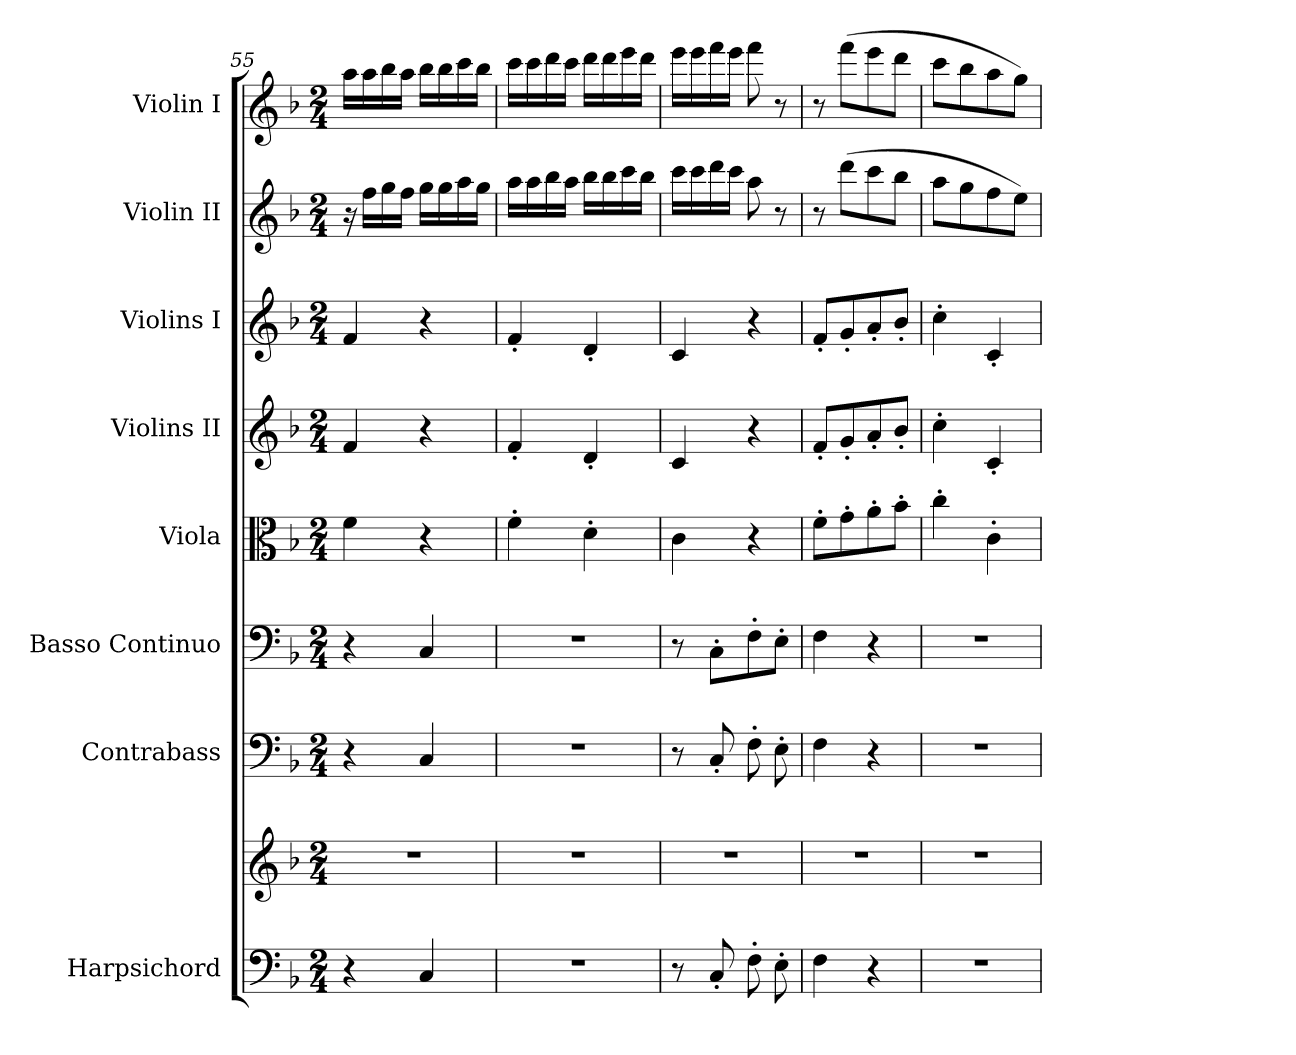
**kern	**kern	**kern	**kern	**kern	**kern	**kern	**kern	**kern
*part8	*part8	*part7	*part6	*part5	*part4	*part3	*part2	*part1
*staff9	*staff8	*staff7	*staff6	*staff5	*staff4	*staff3	*staff2	*staff1
*I"Harpsichord	*	*I"Contrabass	*I"Basso Continuo	*I"Viola	*I"Violins II	*I"Violins I	*I"Violin II	*I"Violin I
*I'Hch.	*	*I'Cb.	*I'B.C.	*I'Vla.	*I'Vlns. II	*I'Vlns. I	*I'Vln. II	*I'Vln. I
*clefF4	*clefG2	*clefF4	*clefF4	*clefC3	*clefG2	*clefG2	*clefG2	*clefG2
*	*	*ITrd7c12	*	*	*	*	*	*
*k[b-]	*k[b-]	*k[b-]	*k[b-]	*k[b-]	*k[b-]	*k[b-]	*k[b-]	*k[b-]
*M2/4	*M2/4	*M2/4	*M2/4	*M2/4	*M2/4	*M2/4	*M2/4	*M2/4
=55	=55	=55	=55	=55	=55	=55	=55	=55
4r	2r	4r	4r	4f\	4f/	4f/	16r	16aa\LL
.	.	.	.	.	.	.	16ff\LL	16aa\
.	.	.	.	.	.	.	16gg\	16bb-\
.	.	.	.	.	.	.	16ff\JJ	16aa\JJ
4C/	.	4CC/	4C/	4r	4r	4r	16gg\LL	16bb-\LL
.	.	.	.	.	.	.	16gg\	16bb-\
.	.	.	.	.	.	.	16aa\	16ccc\
.	.	.	.	.	.	.	16gg\JJ	16bb-\JJ
!!LO:PB:g=z
=56	=56	=56	=56	=56	=56	=56	=56	=56
2r	2r	2r	2r	4f'\	4f'/	4f'/	16aa\LL	16ccc\LL
.	.	.	.	.	.	.	16aa\	16ccc\
.	.	.	.	.	.	.	16bb-\	16ddd\
.	.	.	.	.	.	.	16aa\JJ	16ccc\JJ
.	.	.	.	4d'\	4d'/	4d'/	16bb-\LL	16ddd\LL
.	.	.	.	.	.	.	16bb-\	16ddd\
.	.	.	.	.	.	.	16ccc\	16eee\
.	.	.	.	.	.	.	16bb-\JJ	16ddd\JJ
=57	=57	=57	=57	=57	=57	=57	=57	=57
8r	2r	8r	8r	4c\	4c/	4c/	16ccc\LL	16eee\LL
.	.	.	.	.	.	.	16ccc\	16eee\
8C'/	.	8CC'/	8C'\L	.	.	.	16ddd\	16fff\
.	.	.	.	.	.	.	16ccc\JJ	16eee\JJ
8F'\	.	8FF'\	8F'\	4r	4r	4r	8aa\	8fff\
8E'\	.	8EE'\	8E'\J	.	.	.	8r	8r
=58	=58	=58	=58	=58	=58	=58	=58	=58
4F\	2r	4FF\	4F\	8f'\L	8f'/L	8f'/L	8r	8r
.	.	.	.	8g'\	8g'/	8g'/	(>8ddd\L	(>8fff\L
4r	.	4r	4r	8a'\	8a'/	8a'/	8ccc\	8eee\
.	.	.	.	8b-'\J	8b-'/J	8b-'/J	8bb-\J	8ddd\J
=59	=59	=59	=59	=59	=59	=59	=59	=59
2r	2r	2r	2r	4cc'\	4cc'\	4cc'\	8aa\L	8ccc\L
.	.	.	.	.	.	.	8gg\	8bb-\
.	.	.	.	4c'\	4c'/	4c'/	8ff\	8aa\
.	.	.	.	.	.	.	8ee\J)	8gg\J)
=	=	=	=	=	=	=	=	=
*-	*-	*-	*-	*-	*-	*-	*-	*-
